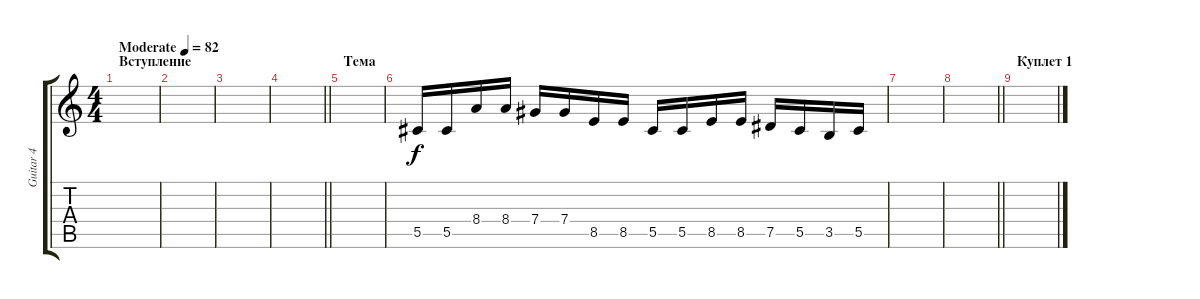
\track ("Guitar 4" "Guitar 4") {instrument distortionguitar}
\staff {score tabs}
\tuning (Eb4 Bb3 Gb3 Db3 Ab2 Db2) {hide}
\ts (4 4)
\section ("" "Вступление")
\tempo (82 "Moderate")
\clef g2
\ks c
|
|
|
\barLineRight lightlight
|
\section ("" "Тема")
|
5.5.16 5.5.16 8.4.16 8.4.16 7.4.16 7.4.16 8.5.16 8.5.16 5.5.16 5.5.16 8.5.16 8.5.16 7.5.16 5.5.16 3.5.16 5.5.16 |
|
\barLineRight lightlight
|
\section ("" "Куплет 1")
